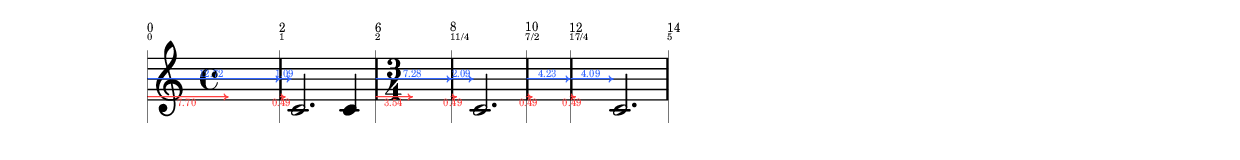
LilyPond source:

\header{
  texidoc = "Notes that fill a whole measure are preceded by extra space. "
  
  }

\version "2.12.0"

\layout{
  ragged-right=##t
}

\new Staff \relative c' {
  \override Score.NonMusicalPaperColumn #'stencil = #ly:paper-column::print
  \override Score.NonMusicalPaperColumn #'layer = #1
  
  \time 4/4
  s1
  c2. c4
  \time 3/4
  s2.
  c2.
  \override Score.NonMusicalPaperColumn #'full-measure-extra-space = #3.0
  s2.
  c2.
}
